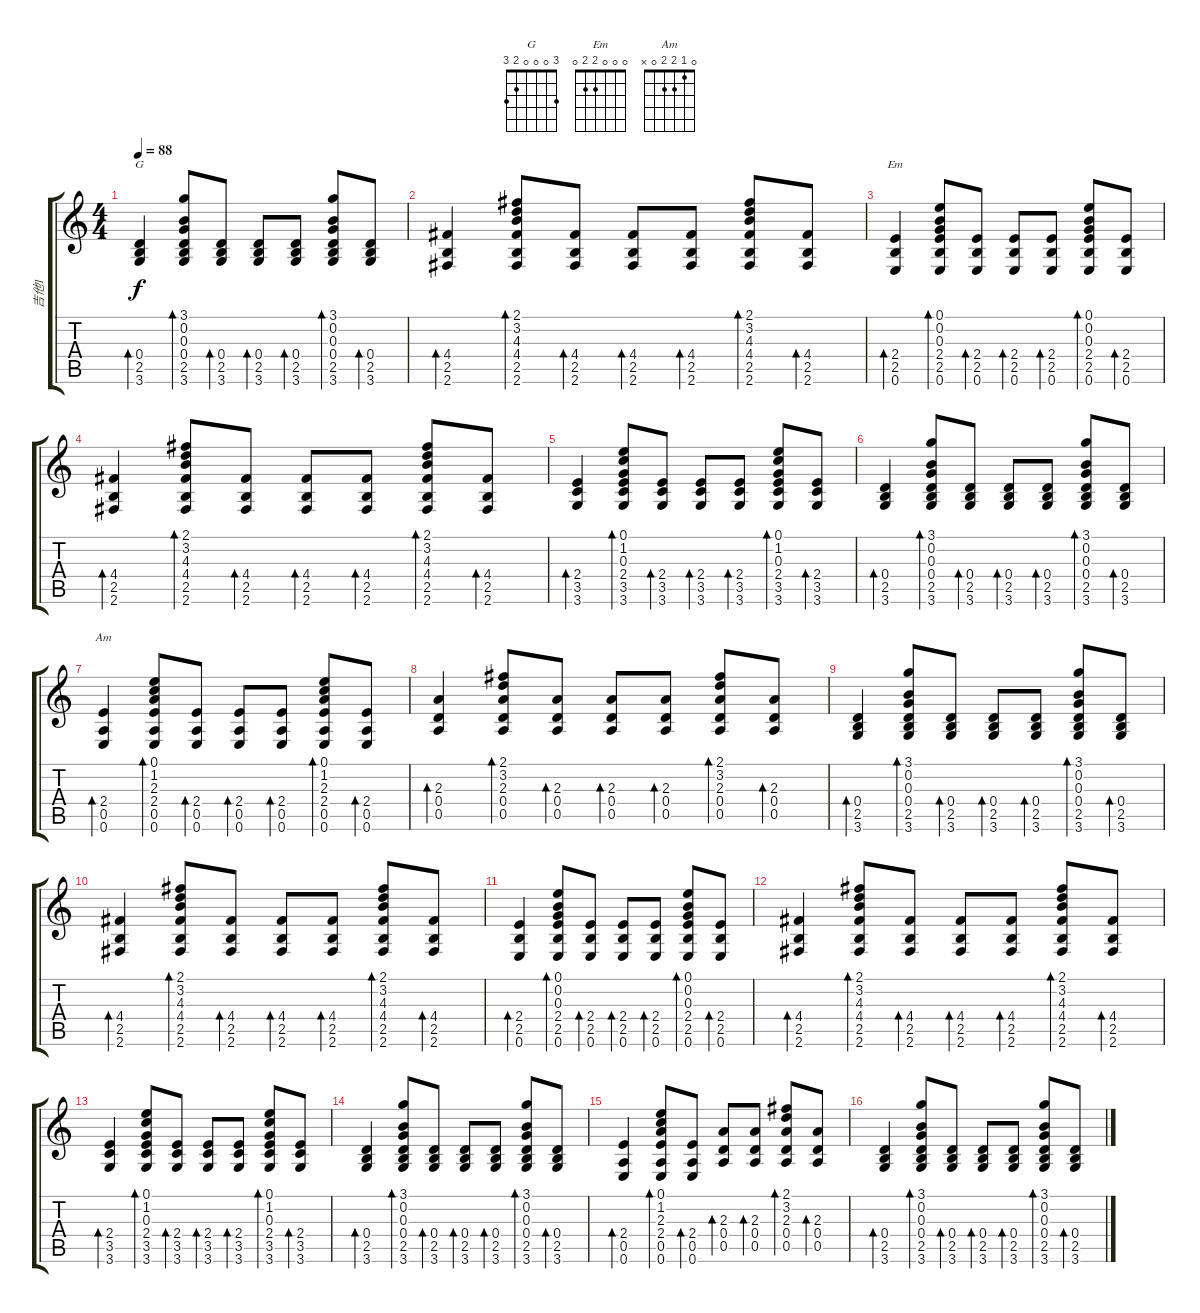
\track ("吉他1" "吉他1") {instrument acousticguitarsteel}
\staff {score tabs}
\tuning (E4 B3 G3 D3 A2 E2) {hide}
\chord ("G" 3 0 0 0 2 3)
\chord ("Em" 0 0 0 2 2 0)
\chord ("Am" 0 1 2 2 0 x)
\ts (4 4)
\tempo 88
\clef g2
\ks c
(0.4 2.5 3.6).4{bd 30 ch "G" dy f} (3.1 0.2 0.3 0.4 2.5 3.6).8{bd 30} (0.4 2.5 3.6).8{bd 30} (0.4 2.5 3.6).8{bd 30} (0.4 2.5 3.6).8{bd 30} (3.1 0.2 0.3 0.4 2.5 3.6).8{bd 30} (0.4 2.5 3.6).8{bd 30} |
(4.4 2.5 2.6).4{bd 30} (2.1 3.2 4.3 4.4 2.5 2.6).8{bd 30} (4.4 2.5 2.6).8{bd 30} (4.4 2.5 2.6).8{bd 30} (4.4 2.5 2.6).8{bd 30} (2.1 3.2 4.3 4.4 2.5 2.6).8{bd 30} (4.4 2.5 2.6).8{bd 30} |
(2.4 2.5 0.6).4{bd 30 ch "Em"} (0.1 0.2 0.3 2.4 2.5 0.6).8{bd 30} (2.4 2.5 0.6).8{bd 30} (2.4 2.5 0.6).8{bd 30} (2.4 2.5 0.6).8{bd 30} (0.1 0.2 0.3 2.4 2.5 0.6).8{bd 30} (2.4 2.5 0.6).8{bd 30} |
(4.4 2.5 2.6).4{bd 30} (2.1 3.2 4.3 4.4 2.5 2.6).8{bd 30} (4.4 2.5 2.6).8{bd 30} (4.4 2.5 2.6).8{bd 30} (4.4 2.5 2.6).8{bd 30} (2.1 3.2 4.3 4.4 2.5 2.6).8{bd 30} (4.4 2.5 2.6).8{bd 30} |
(2.4 3.5 3.6).4{bd 30} (0.1 1.2 0.3 2.4 3.5 3.6).8{bd 30} (2.4 3.5 3.6).8{bd 30} (2.4 3.5 3.6).8{bd 30} (2.4 3.5 3.6).8{bd 30} (0.1 1.2 0.3 2.4 3.5 3.6).8{bd 30} (2.4 3.5 3.6).8{bd 30} |
(0.4 2.5 3.6).4{bd 60} (3.1 0.2 0.3 0.4 2.5 3.6).8{bd 60} (0.4 2.5 3.6).8{bd 60} (0.4 2.5 3.6).8{bd 60} (0.4 2.5 3.6).8{bd 60} (3.1 0.2 0.3 0.4 2.5 3.6).8{bd 60} (0.4 2.5 3.6).8{bd 60} |
(2.4 0.5 0.6).4{bd 60 ch "Am"} (0.1 1.2 2.3 2.4 0.5 0.6).8{bd 60} (2.4 0.5 0.6).8{bd 60} (2.4 0.5 0.6).8{bd 60} (2.4 0.5 0.6).8{bd 60} (0.1 1.2 2.3 2.4 0.5 0.6).8{bd 60} (2.4 0.5 0.6).8{bd 60} |
(2.3 0.4 0.5).4{bd 60} (2.1 3.2 2.3 0.4 0.5).8{bd 60} (2.3 0.4 0.5).8{bd 60} (2.3 0.4 0.5).8{bd 60} (2.3 0.4 0.5).8{bd 60} (2.1 3.2 2.3 0.4 0.5).8{bd 60} (2.3 0.4 0.5).8{bd 60} |
(0.4 2.5 3.6).4{bd 30} (3.1 0.2 0.3 0.4 2.5 3.6).8{bd 30} (0.4 2.5 3.6).8{bd 30} (0.4 2.5 3.6).8{bd 30} (0.4 2.5 3.6).8{bd 30} (3.1 0.2 0.3 0.4 2.5 3.6).8{bd 30} (0.4 2.5 3.6).8{bd 30} |
(4.4 2.5 2.6).4{bd 30} (2.1 3.2 4.3 4.4 2.5 2.6).8{bd 30} (4.4 2.5 2.6).8{bd 30} (4.4 2.5 2.6).8{bd 30} (4.4 2.5 2.6).8{bd 30} (2.1 3.2 4.3 4.4 2.5 2.6).8{bd 30} (4.4 2.5 2.6).8{bd 30} |
(2.4 2.5 0.6).4{bd 30} (0.1 0.2 0.3 2.4 2.5 0.6).8{bd 30} (2.4 2.5 0.6).8{bd 30} (2.4 2.5 0.6).8{bd 30} (2.4 2.5 0.6).8{bd 30} (0.1 0.2 0.3 2.4 2.5 0.6).8{bd 30} (2.4 2.5 0.6).8{bd 30} |
(4.4 2.5 2.6).4{bd 30} (2.1 3.2 4.3 4.4 2.5 2.6).8{bd 30} (4.4 2.5 2.6).8{bd 30} (4.4 2.5 2.6).8{bd 30} (4.4 2.5 2.6).8{bd 30} (2.1 3.2 4.3 4.4 2.5 2.6).8{bd 30} (4.4 2.5 2.6).8{bd 30} |
(2.4 3.5 3.6).4{bd 30} (0.1 1.2 0.3 2.4 3.5 3.6).8{bd 30} (2.4 3.5 3.6).8{bd 30} (2.4 3.5 3.6).8{bd 30} (2.4 3.5 3.6).8{bd 30} (0.1 1.2 0.3 2.4 3.5 3.6).8{bd 30} (2.4 3.5 3.6).8{bd 30} |
(0.4 2.5 3.6).4{bd 60} (3.1 0.2 0.3 0.4 2.5 3.6).8{bd 60} (0.4 2.5 3.6).8{bd 60} (0.4 2.5 3.6).8{bd 60} (0.4 2.5 3.6).8{bd 60} (3.1 0.2 0.3 0.4 2.5 3.6).8{bd 60} (0.4 2.5 3.6).8{bd 60} |
(2.4 0.5 0.6).4{bd 60} (0.1 1.2 2.3 2.4 0.5 0.6).8{bd 60} (2.4 0.5 0.6).8{bd 60} (2.3 0.4 0.5).8{bd 60} (2.3 0.4 0.5).8{bd 60} (2.1 3.2 2.3 0.4 0.5).8{bd 60} (2.3 0.4 0.5).8{bd 60} |
(0.4 2.5 3.6).4{bd 30} (3.1 0.2 0.3 0.4 2.5 3.6).8{bd 30} (0.4 2.5 3.6).8{bd 30} (0.4 2.5 3.6).8{bd 30} (0.4 2.5 3.6).8{bd 30} (3.1 0.2 0.3 0.4 2.5 3.6).8{bd 30} (0.4 2.5 3.6).8{bd 30}
